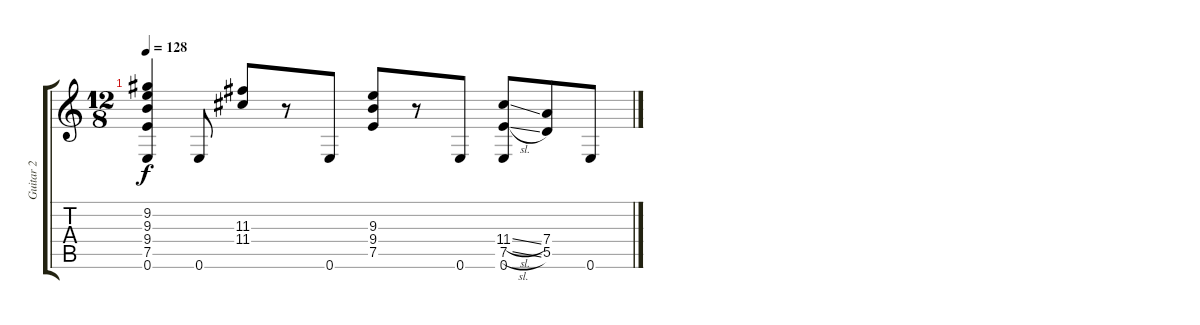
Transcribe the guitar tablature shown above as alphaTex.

\track ("Guitar 2" "Guitar 2") {instrument overdrivenguitar}
\staff {score tabs}
\tuning (E4 B3 G3 D3 A2 E2) {hide}
\ts (12 8)
\tempo 128
\clef g2
\ks c
(9.2{t} 9.3{t} 9.4{t} 7.5{t} 0.6{t}).4{dy f} 0.6.8 (11.3 11.4).8 r.8 0.6.8 (9.3 9.4 7.5).8 r.8 0.6.8 (11.4{sl} 7.5{sl} 0.6).8 (7.4 5.5).8 0.6.8
